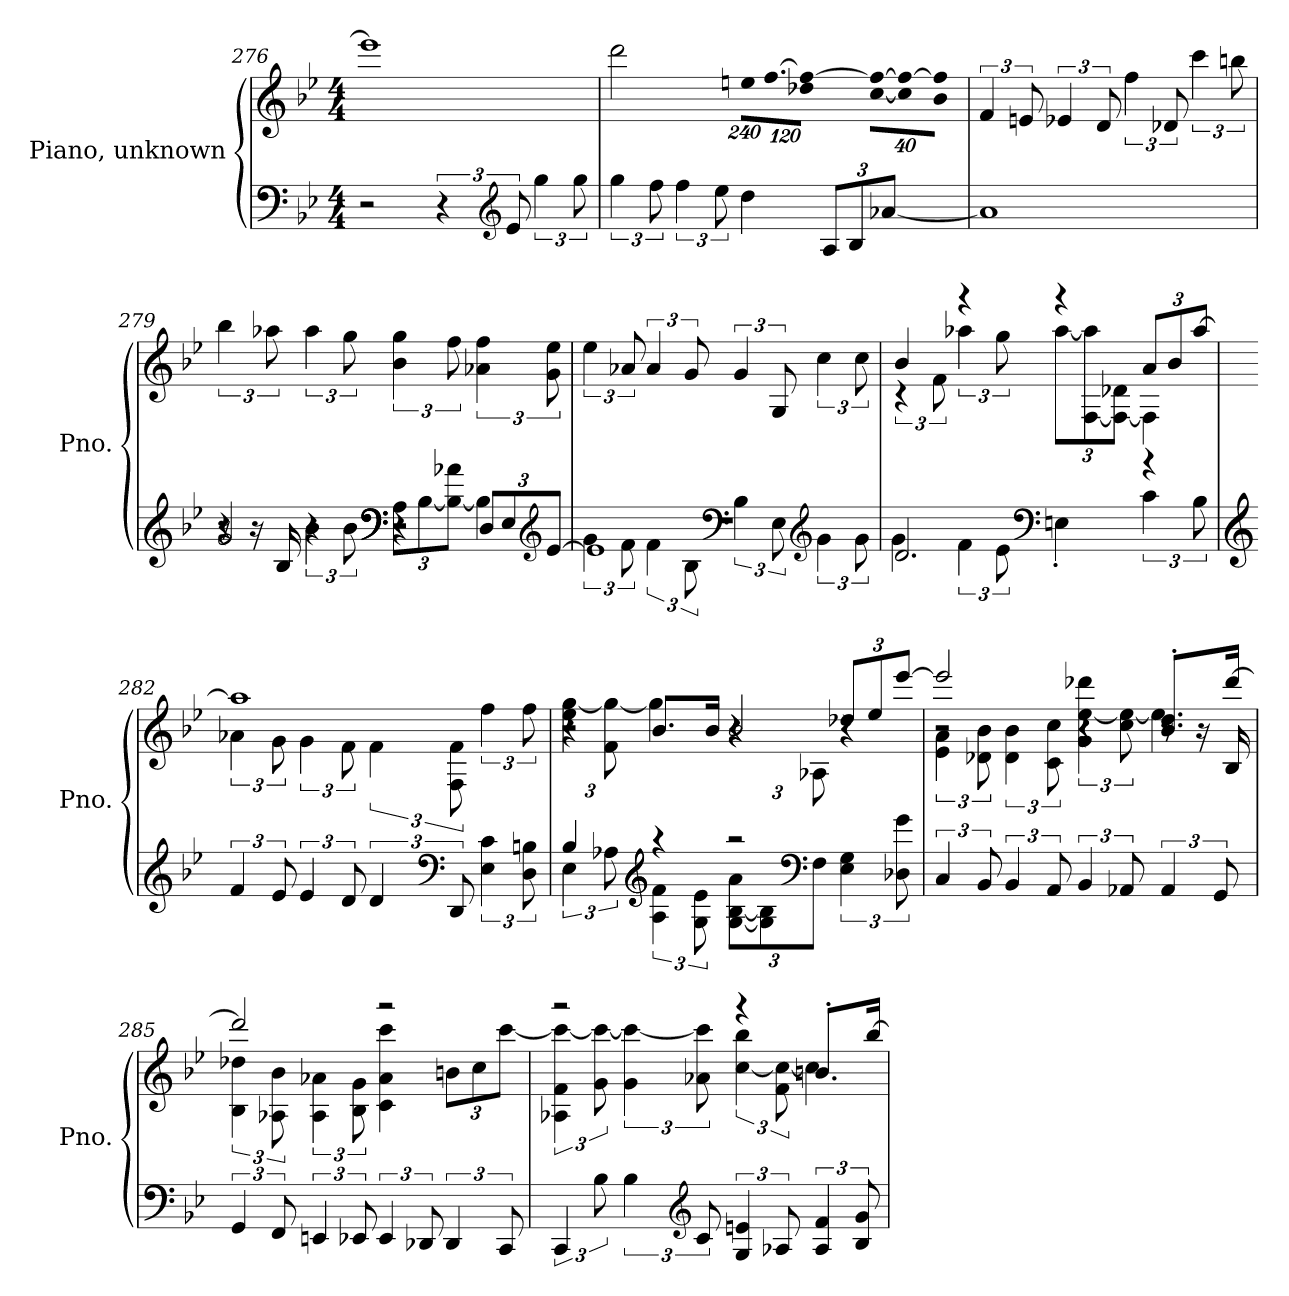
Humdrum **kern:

**kern	**kern
*part1	*part1
*staff2	*staff1
*I"Piano, unknown	*
*I'Pno.	*
*clefF4	*clefG2
*k[b-e-]	*k[b-e-]
*M4/4	*M4/4
=276	=276
2r	1eee-]
6r	.
*clefG2	*
12e-/	.
6gg\	.
12gg\	.
=277	=277
6gg\	2ddd\
12ff\	.
6ff\	.
12ee-\	.
*	*Xbrackettup
!	!LO:N:vis=16
4dd\	1920%137een\LL
!	!LO:N:vis=16.
.	[960%103ff\
!	!LO:N:vis=16
.	1920%137dd-X\ 1920%137ff\_JJ
*Xbrackettup	*
!	!LO:N:vis=32
12A/L	[640%23cc\ 640%23ff\_KKL
!	!LO:N:vis=8
.	960%137cc\] 960%137ff\_
12B-/	.
[12a-X/J	.
!	!LO:N:vis=16
.	1920%137b-\ 1920%137ff\]Jk
!!LO:PB:g=z
=278	=278
*	*brackettup
1a-]	6f/
.	12en/
.	6e-X/
.	12d/
.	6ff\
.	12d-X/
.	6ccc\
.	12bbn\
=279	=279
*^	*
*	*^	*
2g/	4r	8r	6bb-\
.	.	16r	.
.	.	.	12aa-X\
.	.	16B-/	.
*	*brackettup	*	*
.	6b-\	4r	6aa-\
.	12b-\	.	12gg\
*clefF4	*	*	*
*	*Xbrackettup	*	*
2r	12A\L	4r	6b-\ 6gg\
.	[12B-\	.	.
.	12B-\_ 12a-X\J	.	12ff\
.	4B-\]	12D/L	6a-X\ 6ff\
.	.	12E-/	.
*clefG2	*	*	*
.	.	[12e-/J	12g\ 12ee-\
=280	=280	=280	=280
*	*brackettup	*	*
1r	6g\	1e-]	6ee-\
.	12f\	.	12a-X/
.	6f\	.	6a-/
.	12B-\	.	12g/
*clefF4	*	*	*
.	6B-\	.	6g/
.	12E-\	.	12G/
*clefG2	*	*	*
.	6g\	.	6cc\
.	12g\	.	12cc\
*	*v	*v	*
!!LO:LB:g=z
=281	=281	=281
*	*	*^
2.d/	4g\	4b-/	6r
.	.	.	12f\
.	6f\	4r	6aa-X\
.	12e-\	.	12gg\
*clefF4	*	*	*
*	*	*	*Xbrackettup
.	4En'\	4r	[12aa-\L
.	.	.	[12F\ 12aa-\]
.	.	.	12F\_ 12d-X\J
4r	6c\	12a/L	4F\]
.	.	12b-/	.
.	12B-\	[12aa-/J	.
*v	*v	*	*
=282	=282	=282
*clefG2	*	*
*	*	*brackettup
6f/	1aa-]	6a-X\
12e-/	.	12g\
6e-/	.	6g\
12d/	.	12f\
6d/	.	6f\
*clefF4	*	*
12DD/	.	12F\ 12f\
6E-\ 6c\	.	6ff\
12D\ 12Bn\	.	12ff\
!!LO:LB:g=z
=283	=283	=283
*^	*	*^
4B-/	6E-\	4r	6ee-\ [6gg\	2r
.	12A-X\	.	12f\ 12gg\_	.
*clefG2	*	*	*	*
4r	6A-\ 6f\	8.b-/L	4gg\]	.
.	12G\ 12e-\	.	.	.
.	.	16b-/Jk	.	.
*	*Xbrackettup	*	*	*
2r	[12G\ [12B-\ 12a\L	4r	6r	2b-/
.	12G\] 12B-\]	.	.	.
*clefF4	*	*	*	*
.	12F\J	.	12A-X\	.
*	*brackettup	*Xbrackettup	*	*
.	6E-\ 6G\	12dd-X/L	4r	.
.	.	12ee-/	.	.
.	12D-X\ 12g\	[12eee-/J	.	.
*v	*v	*	*	*
=284	=284	=284	=284
*	*	*brackettup	*
6C/	2eee-/]	6e-\ 6a\	2r
12BB-/	.	12d-X\ 12b-\	.
6BB-/	.	6d-\ 6b-\	.
12AA/	.	12c\ 12cc\	.
6BB-/	4r	6g\ [6ee-\ 6ddd-X\	4r
12AA-X/	.	12cc\ 12ee-\_	.
6AA-/	8.b-/' 8.dd/'L	4ee-\]	8r
.	.	.	16r
12GG/	.	.	.
.	[16ddd-/Jk	.	16B-/
*	*	*v	*v
!!LO:LB:g=z
=285	=285	=285
6GG/	2ddd-/]	6B-\ 6dd-X\
12FF/	.	12A-X\ 12b-\
6EEn/	.	6A-\ 6a-X\
12EE-X/	.	12B-\ 12g\
6EE-/	2r	4c\ 4a-\ 4ccc\
12DD-X/	.	.
*	*	*Xbrackettup
6DD-/	.	12bn\L
.	.	12cc\
12CC/	.	[12ccc\J
=286	=286	=286
*	*	*brackettup
6CC/	2r	6A-X\ 6f\ 6ccc\_
12B-\	.	12g\ 12ccc\_
6B-\	.	6g\ 6ccc\_
*clefG2	*	*
12c/	.	12a-X\ 12ccc\]
6G/ 6en/	4r	[6cc\ 6bb-\
12A-X/	.	12f\ 12cc\_
6A-/ 6f/	8.bn'/L	4cc\]
12B-/ 12g/	.	.
.	[16bb-/Jk	.
*	*v	*v
=	=
*-	*-
